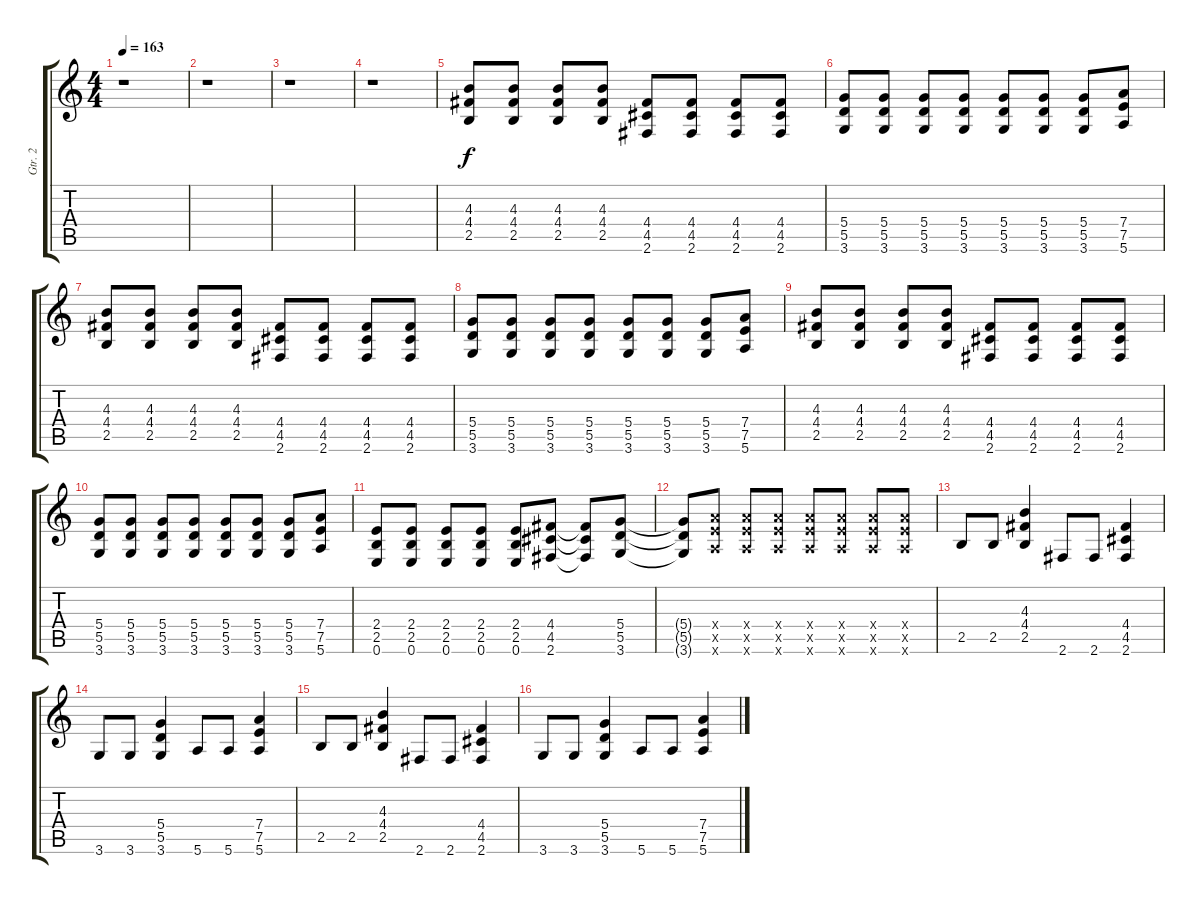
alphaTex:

\track ("Gtr. 2" "Gtr. 2") {instrument distortionguitar}
\staff {score tabs}
\tuning (E4 B3 G3 D3 A2 E2) {hide}
\ts (4 4)
\tempo 163
\clef g2
\ks c
r.1{dy f instrument distortionguitar} |
r.1 |
r.1 |
r.1 |
(4.3 4.4 2.5).8 (4.3 4.4 2.5).8 (4.3 4.4 2.5).8 (4.3 4.4 2.5).8 (4.4 4.5 2.6).8 (4.4 4.5 2.6).8 (4.4 4.5 2.6).8 (4.4 4.5 2.6).8 |
(5.4 5.5 3.6).8 (5.4 5.5 3.6).8 (5.4 5.5 3.6).8 (5.4 5.5 3.6).8 (5.4 5.5 3.6).8 (5.4 5.5 3.6).8 (5.4 5.5 3.6).8 (7.4 7.5 5.6).8 |
(4.3 4.4 2.5).8 (4.3 4.4 2.5).8 (4.3 4.4 2.5).8 (4.3 4.4 2.5).8 (4.4 4.5 2.6).8 (4.4 4.5 2.6).8 (4.4 4.5 2.6).8 (4.4 4.5 2.6).8 |
(5.4 5.5 3.6).8 (5.4 5.5 3.6).8 (5.4 5.5 3.6).8 (5.4 5.5 3.6).8 (5.4 5.5 3.6).8 (5.4 5.5 3.6).8 (5.4 5.5 3.6).8 (7.4 7.5 5.6).8 |
(4.3 4.4 2.5).8 (4.3 4.4 2.5).8 (4.3 4.4 2.5).8 (4.3 4.4 2.5).8 (4.4 4.5 2.6).8 (4.4 4.5 2.6).8 (4.4 4.5 2.6).8 (4.4 4.5 2.6).8 |
(5.4 5.5 3.6).8 (5.4 5.5 3.6).8 (5.4 5.5 3.6).8 (5.4 5.5 3.6).8 (5.4 5.5 3.6).8 (5.4 5.5 3.6).8 (5.4 5.5 3.6).8 (7.4 7.5 5.6).8 |
(2.4 2.5 0.6).8 (2.4 2.5 0.6).8 (2.4 2.5 0.6).8 (2.4 2.5 0.6).8 (2.4 2.5 0.6).8 (4.4 4.5 2.6).8 (4.4{t} 4.5{t} 2.6{t}).8 (5.4 5.5 3.6).8 |
(5.4{t} 5.5{t} 3.6{t}).8 (7.4{x} 7.5{x} 5.6{x}).8 (7.4{x} 7.5{x} 5.6{x}).8 (7.4{x} 7.5{x} 5.6{x}).8 (7.4{x} 7.5{x} 5.6{x}).8 (7.4{x} 7.5{x} 5.6{x}).8 (7.4{x} 7.5{x} 5.6{x}).8 (7.4{x} 7.5{x} 5.6{x}).8 |
2.5.8{instrument electricguitarmuted} 2.5.8 (4.3 4.4 2.5).4{instrument distortionguitar} 2.6.8{instrument electricguitarmuted} 2.6.8 (4.4 4.5 2.6).4{instrument distortionguitar} |
3.6.8{instrument electricguitarmuted} 3.6.8 (5.4 5.5 3.6).4{instrument distortionguitar} 5.6.8{instrument electricguitarmuted} 5.6.8 (7.4 7.5 5.6).4{instrument distortionguitar} |
2.5.8{instrument electricguitarmuted} 2.5.8 (4.3 4.4 2.5).4{instrument distortionguitar} 2.6.8{instrument electricguitarmuted} 2.6.8 (4.4 4.5 2.6).4{instrument distortionguitar} |
3.6.8{instrument electricguitarmuted} 3.6.8 (5.4 5.5 3.6).4{instrument distortionguitar} 5.6.8{instrument electricguitarmuted} 5.6.8 (7.4 7.5 5.6).4{instrument distortionguitar}
